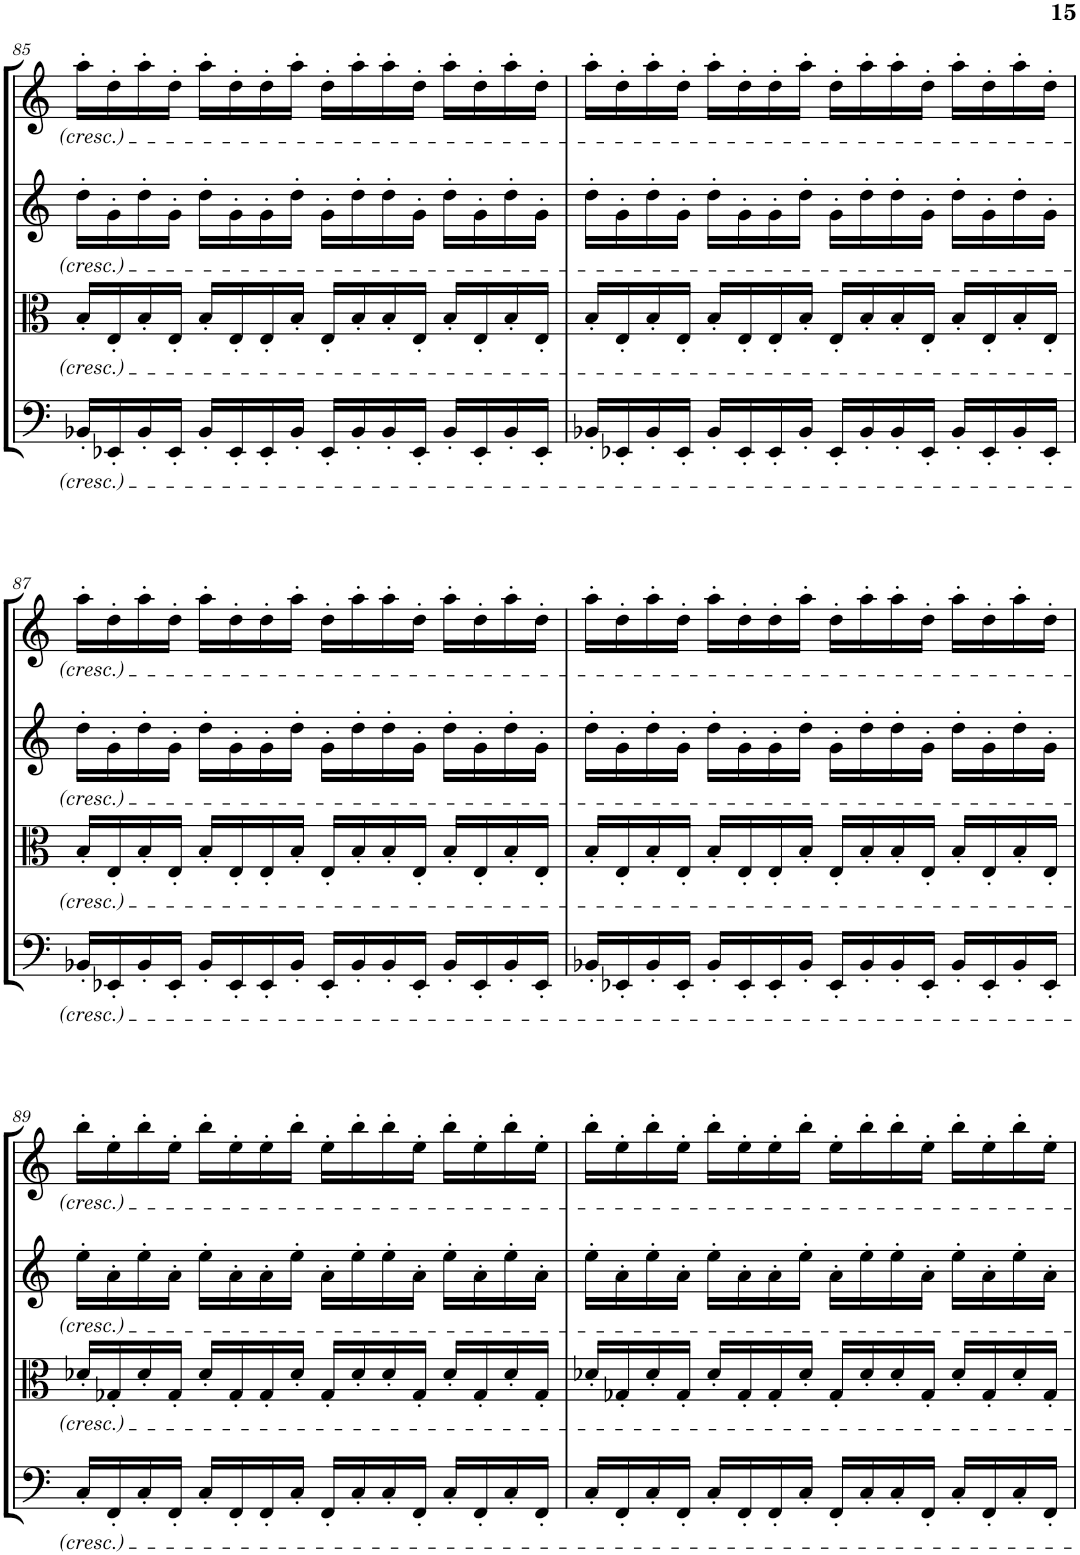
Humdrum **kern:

**kern	**kern	**kern	**kern
*part4	*part3	*part2	*part1
*staff4	*staff3	*staff2	*staff1
*I"Violoncello	*I"Viola	*I"Violin II	*I"Violin I
*I'Vc	*I'Vla	*I'Vln	*I'Vln
!!LO:PB:g=z
*clefF4	*clefC3	*clefG2	*clefG2
*k[]	*k[]	*k[]	*k[]
*M4/4	*M4/4	*M4/4	*M4/4
=85	=85	=85	=85
16BB-X'/LL	16B'/LL	16dd'\LL	16aa'\LL
16EE-X'/	16E'/	16g'\	16dd'\
16BB-'/	16B'/	16dd'\	16aa'\
16EE-'/JJ	16E'/JJ	16g'\JJ	16dd'\JJ
16BB-'/LL	16B'/LL	16dd'\LL	16aa'\LL
16EE-'/	16E'/	16g'\	16dd'\
16EE-'/	16E'/	16g'\	16dd'\
16BB-'/JJ	16B'/JJ	16dd'\JJ	16aa'\JJ
16EE-'/LL	16E'/LL	16g'\LL	16dd'\LL
16BB-'/	16B'/	16dd'\	16aa'\
16BB-'/	16B'/	16dd'\	16aa'\
16EE-'/JJ	16E'/JJ	16g'\JJ	16dd'\JJ
16BB-'/LL	16B'/LL	16dd'\LL	16aa'\LL
16EE-'/	16E'/	16g'\	16dd'\
16BB-'/	16B'/	16dd'\	16aa'\
16EE-'/JJ	16E'/JJ	16g'\JJ	16dd'\JJ
=86	=86	=86	=86
16BB-X'/LL	16B'/LL	16dd'\LL	16aa'\LL
16EE-X'/	16E'/	16g'\	16dd'\
16BB-'/	16B'/	16dd'\	16aa'\
16EE-'/JJ	16E'/JJ	16g'\JJ	16dd'\JJ
16BB-'/LL	16B'/LL	16dd'\LL	16aa'\LL
16EE-'/	16E'/	16g'\	16dd'\
16EE-'/	16E'/	16g'\	16dd'\
16BB-'/JJ	16B'/JJ	16dd'\JJ	16aa'\JJ
16EE-'/LL	16E'/LL	16g'\LL	16dd'\LL
16BB-'/	16B'/	16dd'\	16aa'\
16BB-'/	16B'/	16dd'\	16aa'\
16EE-'/JJ	16E'/JJ	16g'\JJ	16dd'\JJ
16BB-'/LL	16B'/LL	16dd'\LL	16aa'\LL
16EE-'/	16E'/	16g'\	16dd'\
16BB-'/	16B'/	16dd'\	16aa'\
16EE-'/JJ	16E'/JJ	16g'\JJ	16dd'\JJ
!!LO:LB:g=z
=87	=87	=87	=87
16BB-X'/LL	16B'/LL	16dd'\LL	16aa'\LL
16EE-X'/	16E'/	16g'\	16dd'\
16BB-'/	16B'/	16dd'\	16aa'\
16EE-'/JJ	16E'/JJ	16g'\JJ	16dd'\JJ
16BB-'/LL	16B'/LL	16dd'\LL	16aa'\LL
16EE-'/	16E'/	16g'\	16dd'\
16EE-'/	16E'/	16g'\	16dd'\
16BB-'/JJ	16B'/JJ	16dd'\JJ	16aa'\JJ
16EE-'/LL	16E'/LL	16g'\LL	16dd'\LL
16BB-'/	16B'/	16dd'\	16aa'\
16BB-'/	16B'/	16dd'\	16aa'\
16EE-'/JJ	16E'/JJ	16g'\JJ	16dd'\JJ
16BB-'/LL	16B'/LL	16dd'\LL	16aa'\LL
16EE-'/	16E'/	16g'\	16dd'\
16BB-'/	16B'/	16dd'\	16aa'\
16EE-'/JJ	16E'/JJ	16g'\JJ	16dd'\JJ
=88	=88	=88	=88
16BB-X'/LL	16B'/LL	16dd'\LL	16aa'\LL
16EE-X'/	16E'/	16g'\	16dd'\
16BB-'/	16B'/	16dd'\	16aa'\
16EE-'/JJ	16E'/JJ	16g'\JJ	16dd'\JJ
16BB-'/LL	16B'/LL	16dd'\LL	16aa'\LL
16EE-'/	16E'/	16g'\	16dd'\
16EE-'/	16E'/	16g'\	16dd'\
16BB-'/JJ	16B'/JJ	16dd'\JJ	16aa'\JJ
16EE-'/LL	16E'/LL	16g'\LL	16dd'\LL
16BB-'/	16B'/	16dd'\	16aa'\
16BB-'/	16B'/	16dd'\	16aa'\
16EE-'/JJ	16E'/JJ	16g'\JJ	16dd'\JJ
16BB-'/LL	16B'/LL	16dd'\LL	16aa'\LL
16EE-'/	16E'/	16g'\	16dd'\
16BB-'/	16B'/	16dd'\	16aa'\
16EE-'/JJ	16E'/JJ	16g'\JJ	16dd'\JJ
!!LO:LB:g=z
=89	=89	=89	=89
16C'/LL	16d-X'/LL	16ee'\LL	16bb'\LL
16FF'/	16G-X'/	16a'\	16ee'\
16C'/	16d-'/	16ee'\	16bb'\
16FF'/JJ	16G-'/JJ	16a'\JJ	16ee'\JJ
16C'/LL	16d-'/LL	16ee'\LL	16bb'\LL
16FF'/	16G-'/	16a'\	16ee'\
16FF'/	16G-'/	16a'\	16ee'\
16C'/JJ	16d-'/JJ	16ee'\JJ	16bb'\JJ
16FF'/LL	16G-'/LL	16a'\LL	16ee'\LL
16C'/	16d-'/	16ee'\	16bb'\
16C'/	16d-'/	16ee'\	16bb'\
16FF'/JJ	16G-'/JJ	16a'\JJ	16ee'\JJ
16C'/LL	16d-'/LL	16ee'\LL	16bb'\LL
16FF'/	16G-'/	16a'\	16ee'\
16C'/	16d-'/	16ee'\	16bb'\
16FF'/JJ	16G-'/JJ	16a'\JJ	16ee'\JJ
=90	=90	=90	=90
16C'/LL	16d-X'/LL	16ee'\LL	16bb'\LL
16FF'/	16G-X'/	16a'\	16ee'\
16C'/	16d-'/	16ee'\	16bb'\
16FF'/JJ	16G-'/JJ	16a'\JJ	16ee'\JJ
16C'/LL	16d-'/LL	16ee'\LL	16bb'\LL
16FF'/	16G-'/	16a'\	16ee'\
16FF'/	16G-'/	16a'\	16ee'\
16C'/JJ	16d-'/JJ	16ee'\JJ	16bb'\JJ
16FF'/LL	16G-'/LL	16a'\LL	16ee'\LL
16C'/	16d-'/	16ee'\	16bb'\
16C'/	16d-'/	16ee'\	16bb'\
16FF'/JJ	16G-'/JJ	16a'\JJ	16ee'\JJ
16C'/LL	16d-'/LL	16ee'\LL	16bb'\LL
16FF'/	16G-'/	16a'\	16ee'\
16C'/	16d-'/	16ee'\	16bb'\
16FF'/JJ	16G-'/JJ	16a'\JJ	16ee'\JJ
=	=	=	=
*-	*-	*-	*-
